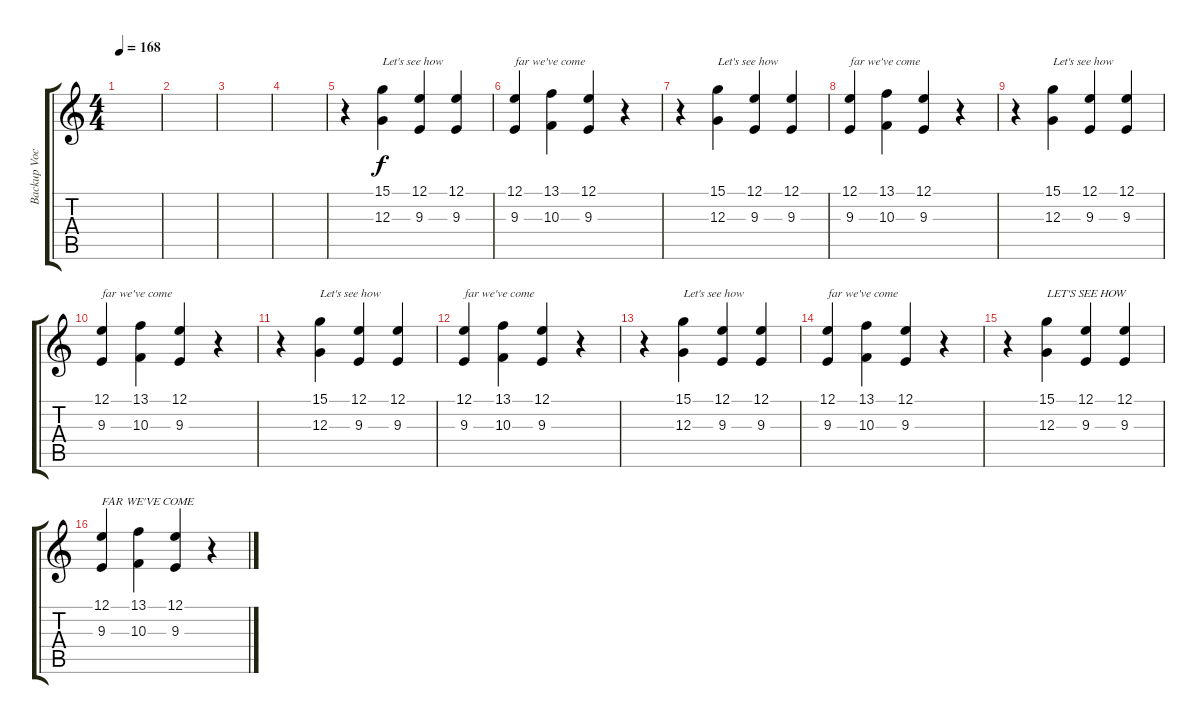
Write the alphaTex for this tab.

\track ("Backup Vocals" "Backup Voc") {instrument brightacousticpiano}
\staff {score tabs}
\tuning (E4 B3 G3 D3 A2 E2) {hide}
\ts (4 4)
\tempo 168
\clef g2
\ks c
|
|
|
|
r.4 (15.1 12.3).4{txt "Let's see how"} (12.1 9.3).4 (12.1 9.3).4 |
(12.1 9.3).4{txt "far we've come"} (13.1 10.3).4 (12.1 9.3).4 r.4 |
r.4 (15.1 12.3).4{txt "Let's see how"} (12.1 9.3).4 (12.1 9.3).4 |
(12.1 9.3).4{txt "far we've come"} (13.1 10.3).4 (12.1 9.3).4 r.4 |
r.4 (15.1 12.3).4{txt "Let's see how"} (12.1 9.3).4 (12.1 9.3).4 |
(12.1 9.3).4{txt "far we've come"} (13.1 10.3).4 (12.1 9.3).4 r.4 |
r.4 (15.1 12.3).4{txt "Let's see how"} (12.1 9.3).4 (12.1 9.3).4 |
(12.1 9.3).4{txt "far we've come"} (13.1 10.3).4 (12.1 9.3).4 r.4 |
r.4 (15.1 12.3).4{txt "Let's see how"} (12.1 9.3).4 (12.1 9.3).4 |
(12.1 9.3).4{txt "far we've come"} (13.1 10.3).4 (12.1 9.3).4 r.4 |
r.4 (15.1 12.3).4{txt "LET'S SEE HOW "} (12.1 9.3).4 (12.1 9.3).4 |
(12.1 9.3).4{txt "FAR WE'VE COME"} (13.1 10.3).4 (12.1 9.3).4 r.4
